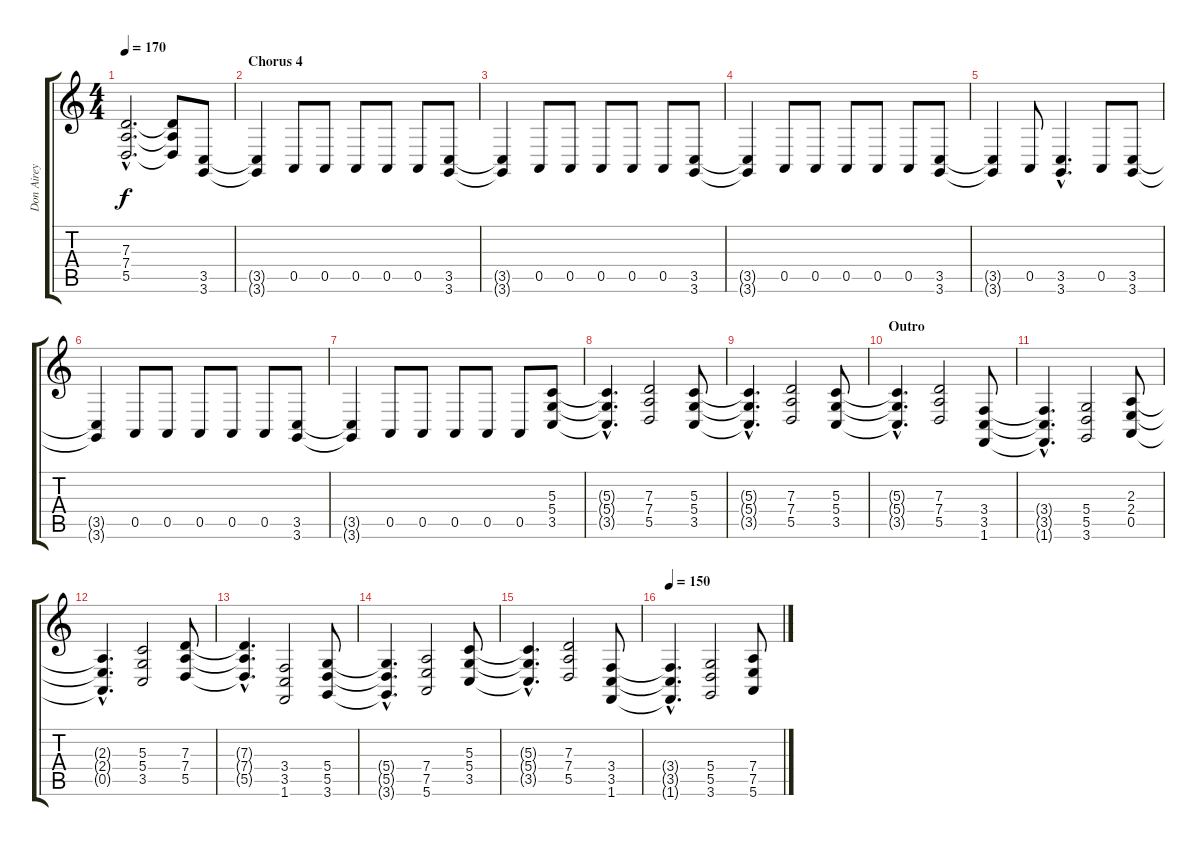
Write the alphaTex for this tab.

\track ("Don Airey - Left Hand" "Don Airey ") {instrument drawbarorgan}
\staff {score tabs}
\tuning (E4 B3 G3 D3 A2 E2) {hide}
\ts (4 4)
\tempo 170
\clef g2
\ks c
(7.3{hac t} 7.4{hac t} 5.5{hac t}).2{d dy f} (7.3{t} 7.4{t} 5.5{t}).8 (3.5 3.6).8 |
\section ("" "Chorus 4")
(3.5{t} 3.6{t}).4 0.5.8 0.5.8 0.5.8 0.5.8 0.5.8 (3.5 3.6).8 |
(3.5{t} 3.6{t}).4 0.5.8 0.5.8 0.5.8 0.5.8 0.5.8 (3.5 3.6).8 |
(3.5{t} 3.6{t}).4 0.5.8 0.5.8 0.5.8 0.5.8 0.5.8 (3.5 3.6).8 |
(3.5{t} 3.6{t}).4 0.5.8 (3.5{hac} 3.6{hac}).4{d} 0.5.8 (3.5 3.6).8 |
(3.5{t} 3.6{t}).4 0.5.8 0.5.8 0.5.8 0.5.8 0.5.8 (3.5 3.6).8 |
(3.5{t} 3.6{t}).4 0.5.8 0.5.8 0.5.8 0.5.8 0.5.8 (5.3 5.4 3.5).8 |
(5.3{hac t} 5.4{hac t} 3.5{hac t}).4{d} (7.3 7.4 5.5).2 (5.3 5.4 3.5).8 |
(5.3{hac t} 5.4{hac t} 3.5{hac t}).4{d} (7.3 7.4 5.5).2 (5.3 5.4 3.5).8 |
\section ("" "Outro")
(5.3{hac t} 5.4{hac t} 3.5{hac t}).4{d} (7.3 7.4 5.5).2 (3.4 3.5 1.6).8 |
(3.4{hac t} 3.5{hac t} 1.6{hac t}).4{d} (5.4 5.5 3.6).2 (2.3 2.4 0.5).8 |
(2.3{hac t} 2.4{hac t} 0.5{hac t}).4{d} (5.3 5.4 3.5).2 (7.3 7.4 5.5).8 |
(7.3{hac t} 7.4{hac t} 5.5{hac t}).4{d} (3.4 3.5 1.6).2 (5.4 5.5 3.6).8 |
(5.4{hac t} 5.5{hac t} 3.6{hac t}).4{d} (7.4 7.5 5.6).2 (5.3 5.4 3.5).8 |
(5.3{hac t} 5.4{hac t} 3.5{hac t}).4{d} (7.3 7.4 5.5).2 (3.4 3.5 1.6).8 |
\tempo 150
(3.4{hac t} 3.5{hac t} 1.6{hac t}).4{d} (5.4 5.5 3.6).2 (7.4 7.5 5.6).8
